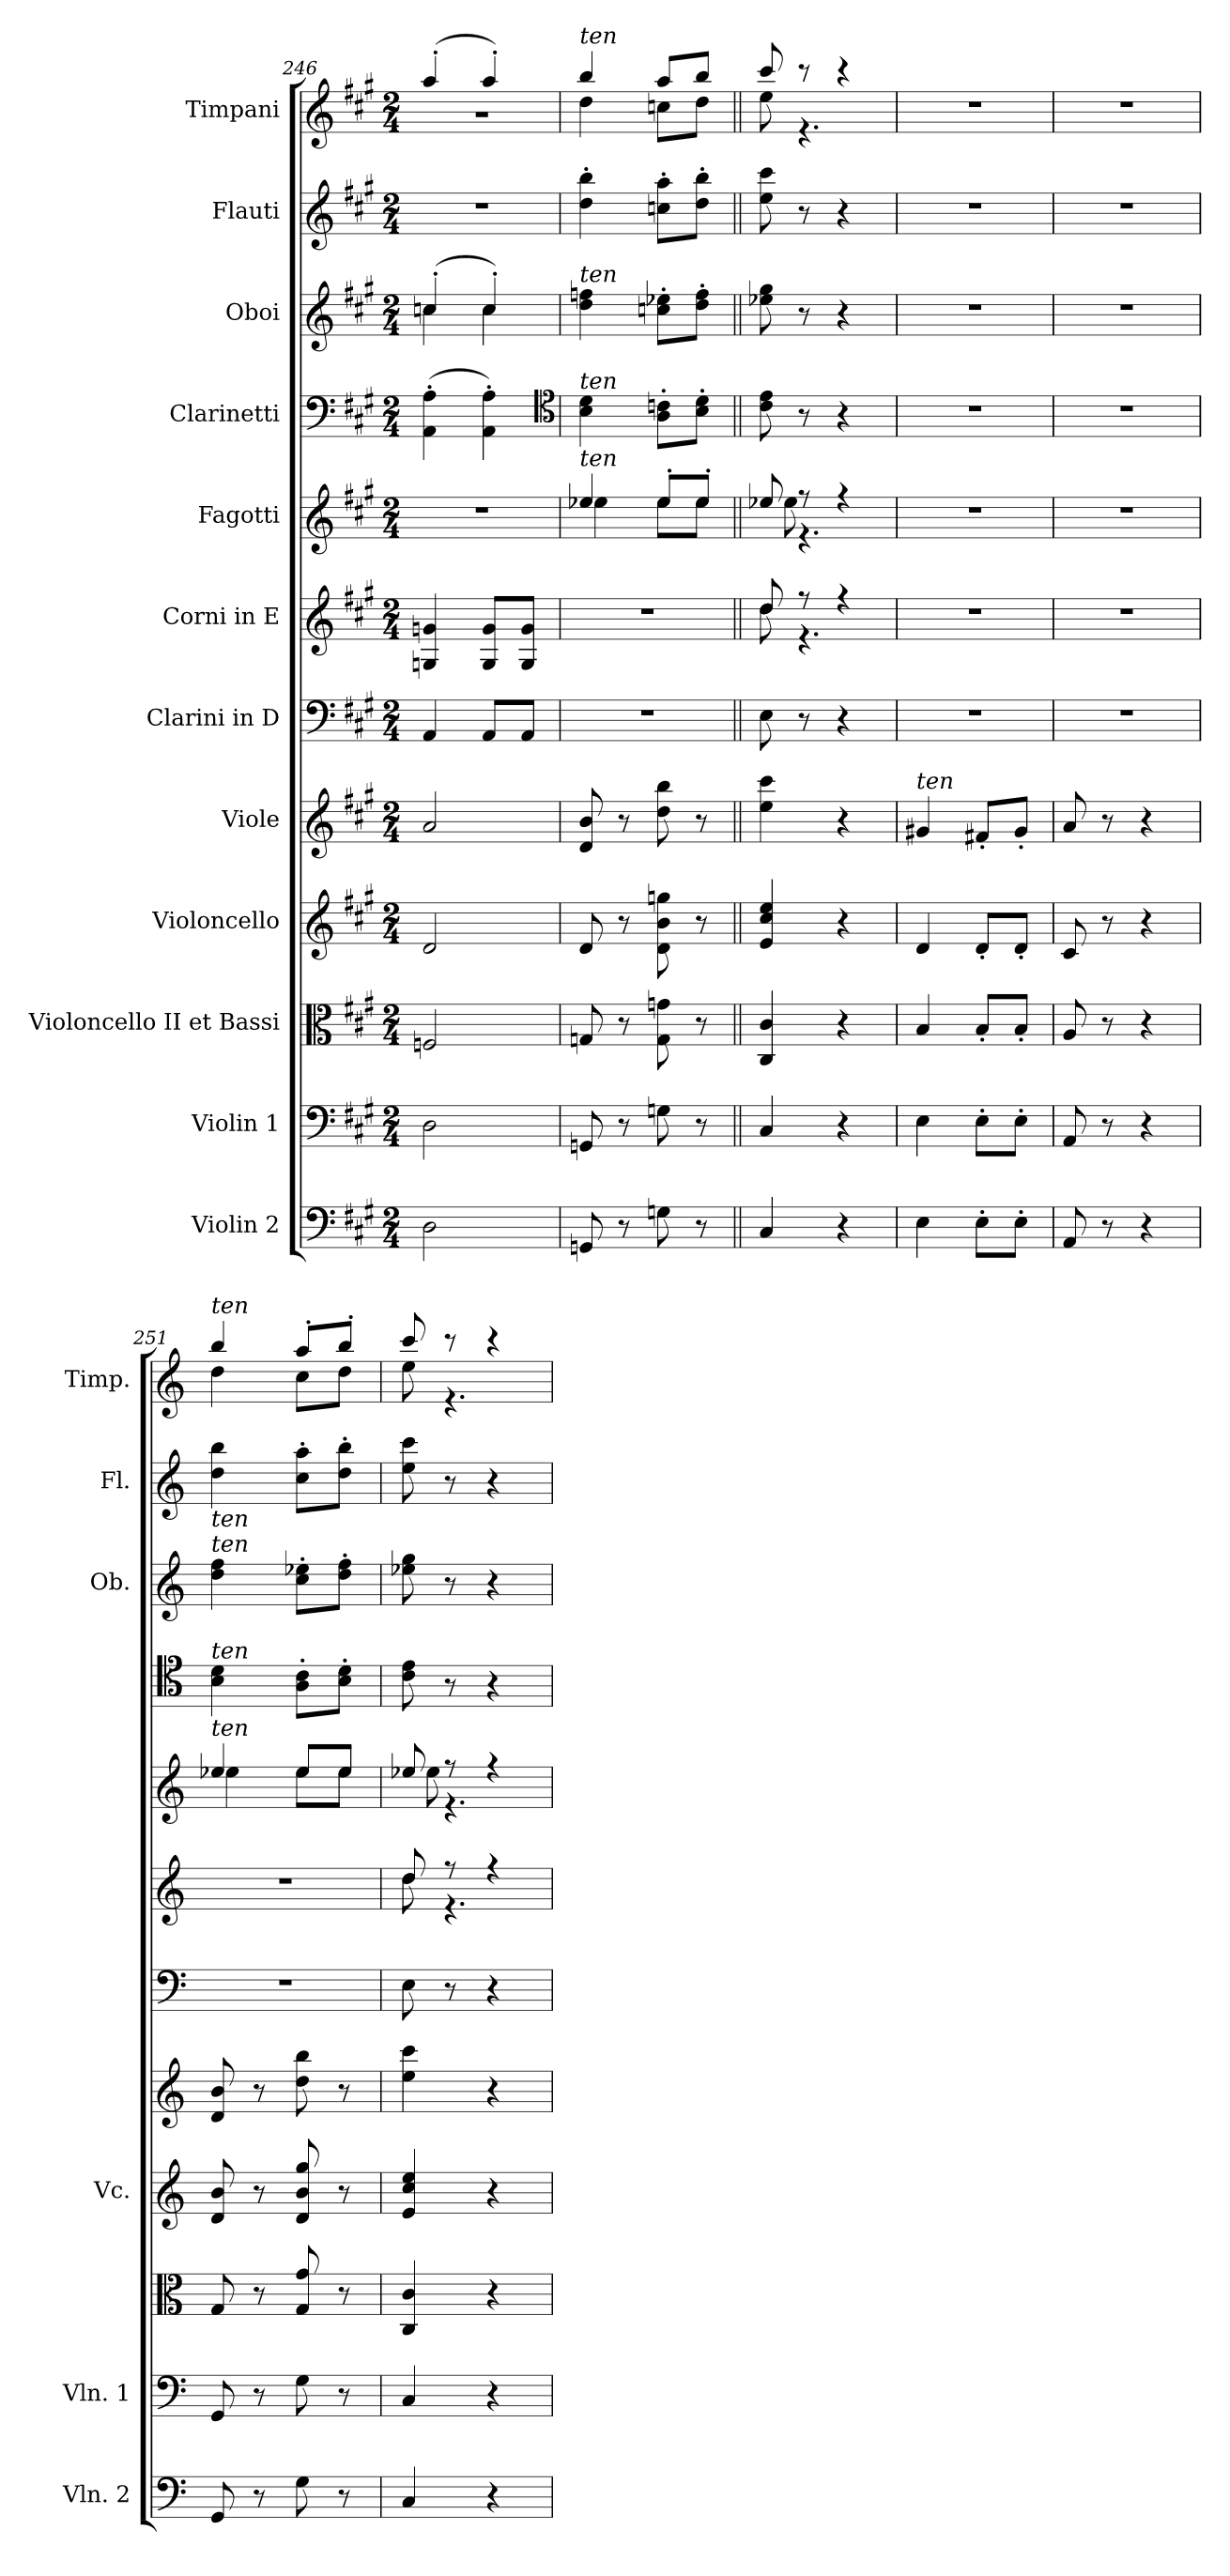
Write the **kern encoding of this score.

**kern	**dynam	**kern	**dynam	**kern	**dynam	**kern	**dynam	**kern	**dynam	**kern	**dynam	**kern	**dynam	**kern	**dynam	**kern	**dynam	**kern	**dynam	**kern	**dynam	**kern	**dynam
*part12	*part12	*part11	*part11	*part10	*part10	*part9	*part9	*part8	*part8	*part7	*part7	*part6	*part6	*part5	*part5	*part4	*part4	*part3	*part3	*part2	*part2	*part1	*part1
*staff12	*staff12	*staff11	*staff11	*staff10	*staff10	*staff9	*staff9	*staff8	*staff8	*staff7	*staff7	*staff6	*staff6	*staff5	*staff5	*staff4	*staff4	*staff3	*staff3	*staff2	*staff2	*staff1	*staff1
*I"Violin 2	*	*I"Violin 1	*	*I"Violoncello II et Bassi	*	*I"Violoncello	*	*I"Viole	*	*I"Clarini in D	*	*I"Corni in E	*	*I"Fagotti	*	*I"Clarinetti	*	*I"Oboi	*	*I"Flauti	*	*I"Timpani	*
*I'Vln. 2	*	*I'Vln. 1	*	*	*	*I'Vc.	*	*	*	*	*	*	*	*	*	*	*	*I'Ob.	*	*I'Fl.	*	*I'Timp.	*
*clefF4	*	*clefF4	*	*clefC3	*	*clefG2	*	*clefG2	*	*clefF4	*	*clefG2	*	*clefG2	*	*clefF4	*	*clefG2	*	*clefG2	*	*clefG2	*
*ITrd7c12	*	*	*	*	*	*	*	*	*	*	*	*ITrd-1c-2	*	*ITrd5c8	*	*	*	*ITrd2c3	*	*	*	*	*
*k[f#c#g#]	*	*k[f#c#g#]	*	*k[f#c#g#]	*	*k[f#c#g#]	*	*k[f#c#g#]	*	*k[f#c#g#]	*	*k[f#c#g#d#a#]	*	*k[f#c#g#d#a#e#b#]	*	*k[f#c#g#]	*	*k[f#c#g#d#a#e#]	*	*k[f#c#g#]	*	*k[f#c#g#]	*
*M2/4	*	*M2/4	*	*M2/4	*	*M2/4	*	*M2/4	*	*M2/4	*	*M2/4	*	*M2/4	*	*M2/4	*	*M2/4	*	*M2/4	*	*M2/4	*
=246	=246	=246	=246	=246	=246	=246	=246	=246	=246	=246	=246	=246	=246	=246	=246	=246	=246	=246	=246	=246	=246	=246	=246
*	*	*	*	*	*	*	*	*	*	*	*	*	*	*	*	*	*	*^	*	*	*	*^	*
2DD\	.	2D\	.	2Fn/	.	2d/	.	2a/	.	4AA/	.	4A/ 4a/	.	2r	.	(>4AA'\ 4A'\	.	(>4a'/	4a\	.	2r	.	(>4aa'/	2r	.
.	.	.	.	.	.	.	.	.	.	8AA/L	.	8A/ 8a/L	.	.	.	4AA'\ 4A'\)	.	4a'/)	4a\	.	.	.	4aa'/)	.	.
.	.	.	.	.	.	.	.	.	.	8AA/J	.	8A/ 8a/J	.	.	.	.	.	.	.	.	.	.	.	.	.
*	*	*	*	*	*	*	*	*	*	*	*	*	*	*	*	*	*	*v	*v	*	*	*	*	*	*
*	*	*	*	*	*	*	*	*	*	*	*	*	*	*	*	*clefC4	*	*	*	*	*	*	*	*
=247	=247	=247	=247	=247	=247	=247	=247	=247	=247	=247	=247	=247	=247	=247	=247	=247	=247	=247	=247	=247	=247	=247	=247	=247
*	*	*	*	*	*	*	*	*	*	*	*	*	*	*^	*	*	*	*	*	*	*	*	*	*
!	!	!	!	!	!	!	!	!	!	!	!	!	!	!	!	!	!	!	!	!	!	!	!LO:TX:a:i:t=ten	!	!
!	!	!	!	!	!	!	!	!	!	!	!	!	!	!	!	!	!	!	!LO:TX:a:i:t=ten	!	!	!	!	!	!
!	!	!	!	!	!	!	!	!	!	!	!	!	!	!	!	!	!LO:TX:a:i:t=ten	!	!	!	!	!	!	!	!
!	!	!	!	!	!	!	!	!	!	!	!	!	!	!LO:TX:a:i:t=ten	!	!	!	!	!	!	!	!	!	!	!
!	!LO:DY:b	!	!LO:DY:b	!	!LO:DY:b	!	!LO:DY:b	!	!LO:DY:b	!	!	!	!	!	!	!LO:DY:b	!	!LO:DY:b	!	!LO:DY:b	!	!LO:DY:b	!	!	!LO:DY:b
8GGGn/	FF	8GGn/	FF	8Gn/	FF	8d/	FF	8d/ 8b/	FF	2r	.	2r	.	4gn/	4g\	FF	4B\ 4d\	FF	4b\ 4dd\	FF	4dd'\ 4bb'\	FF	4bb/	4dd\	FF
8r	.	8r	.	8r	.	8r	.	8r	.	.	.	.	.	.	.	.	.	.	.	.	.	.	.	.	.
8GGn\	.	8Gn\	.	8G\ 8gn\	.	8d\ 8b\ 8ggn\	.	8dd\ 8bb\	.	.	.	.	.	8g'/L	8g\L	.	8A'\ 8cn'\L	.	8a'\ 8ccn'\L	.	8ccn'\ 8aa'\L	.	8aa/L	8ccn\L	.
8r	.	8r	.	8r	.	8r	.	8r	.	.	.	.	.	8g'/J	8g\J	.	8B'\ 8d'\J	.	8b'\ 8dd'\J	.	8dd'\ 8bb'\J	.	8bb/J	8dd\J	.
!!LO:PB:g=z	!!
=248||	=248||	=248||	=248||	=248||	=248||	=248||	=248||	=248||	=248||	=248||	=248||	=248||	=248||	=248||	=248||	=248||	=248||	=248||	=248||	=248||	=248||	=248||	=248||	=248||	=248||
*k[]	*	*k[]	*	*k[]	*	*k[]	*	*k[]	*	*k[]	*	*k[f#c#]	*	*k[f#c#g#d#]	*	*	*k[]	*	*k[f#c#g#]	*	*k[]	*	*k[]	*	*
*	*	*	*	*	*	*	*	*	*	*	*	*^	*	*	*	*	*	*	*	*	*	*	*	*	*
!	!	!	!	!	!	!	!	!	!	!	!LO:DY:b	!	!	!LO:DY:b	!	!	!	!	!	!	!	!	!	!	!	!
4CC/	.	4C/	.	4C/ 4c/	.	4e/ 4cc/ 4ee/	.	4ee\ 4ccc\	.	8E\	F	8ee/	8ee\	F	8gn/	8g\	.	8c\ 8e\	.	8ccn\ 8ee\	.	8ee\ 8ccc\	.	8ccc/	8ee\	.
.	.	.	.	.	.	.	.	.	.	8r	.	8r	4.r	.	8r	4.r	.	8r	.	8r	.	8r	.	8r	4.r	.
4r	.	4r	.	4r	.	4r	.	4r	.	4r	.	4r	.	.	4r	.	.	4r	.	4r	.	4r	.	4r	.	.
*	*	*	*	*	*	*	*	*	*	*	*	*v	*v	*	*	*	*	*	*	*	*	*	*	*v	*v	*
*	*	*	*	*	*	*	*	*	*	*	*	*	*	*v	*v	*	*	*	*	*	*	*	*	*
=249	=249	=249	=249	=249	=249	=249	=249	=249	=249	=249	=249	=249	=249	=249	=249	=249	=249	=249	=249	=249	=249	=249	=249
!	!	!	!	!	!	!	!	!LO:TX:a:i:t=ten	!	!	!	!	!	!	!	!	!	!	!	!	!	!	!
!	!LO:DY:b	!	!LO:DY:b	!	!LO:DY:b	!	!LO:DY:b	!	!LO:DY:b	!	!	!	!	!	!	!	!	!	!	!	!	!	!
4EE\	P	4E\	P	4B/	P	4d/	P	4g#X/	P	2r	.	2r	.	2r	.	2r	.	2r	.	2r	.	2r	.
8EE'\L	.	8E'\L	.	8B'/L	.	8d'/L	.	8f#X'/L	.	.	.	.	.	.	.	.	.	.	.	.	.	.	.
8EE'\J	.	8E'\J	.	8B'/J	.	8d'/J	.	8g#'/J	.	.	.	.	.	.	.	.	.	.	.	.	.	.	.
=250	=250	=250	=250	=250	=250	=250	=250	=250	=250	=250	=250	=250	=250	=250	=250	=250	=250	=250	=250	=250	=250	=250	=250
8AAA/	.	8AA/	.	8A/	.	8c/	.	8a/	.	2r	.	2r	.	2r	.	2r	.	2r	.	2r	.	2r	.
8r	.	8r	.	8r	.	8r	.	8r	.	.	.	.	.	.	.	.	.	.	.	.	.	.	.
4r	.	4r	.	4r	.	4r	.	4r	.	.	.	.	.	.	.	.	.	.	.	.	.	.	.
=251	=251	=251	=251	=251	=251	=251	=251	=251	=251	=251	=251	=251	=251	=251	=251	=251	=251	=251	=251	=251	=251	=251	=251
*	*	*	*	*	*	*	*	*	*	*	*	*	*	*^	*	*	*	*	*	*	*	*^	*
!	!	!	!	!	!	!	!	!	!	!	!	!	!	!	!	!	!	!	!	!	!	!	!LO:TX:a:i:t=ten	!	!
!	!	!	!	!	!	!	!	!	!	!	!	!	!	!	!	!	!	!	!	!	!LO:TX:b:i:t=ten	!	!	!	!
!	!	!	!	!	!	!	!	!	!	!	!	!	!	!	!	!	!	!	!LO:TX:a:i:t=ten	!	!	!	!	!	!
!	!	!	!	!	!	!	!	!	!	!	!	!	!	!	!	!	!LO:TX:a:i:t=ten	!	!	!	!	!	!	!	!
!	!	!	!	!	!	!	!	!	!	!	!	!	!	!LO:TX:a:i:t=ten	!	!	!	!	!	!	!	!	!	!	!
!	!LO:DY:b	!	!LO:DY:b	!	!LO:DY:b	!	!LO:DY:b	!	!LO:DY:b	!	!	!	!	!	!	!LO:DY:b	!	!LO:DY:b	!	!LO:DY:b	!	!LO:DY:b	!	!	!LO:DY:b
8GGG/	FF	8GG/	FF	8G/	FF	8d/ 8b/	FF	8d/ 8b/	FF	2r	.	2r	.	4gn/	4g\	FF	4B\ 4d\	FF	4b\ 4dd\	FF	4dd\ 4bb\	FF	4bb/	4dd\	FF
8r	.	8r	.	8r	.	8r	.	8r	.	.	.	.	.	.	.	.	.	.	.	.	.	.	.	.	.
8GG\	.	8G\	.	8G/ 8g/	.	8d/ 8b/ 8gg/	.	8dd\ 8bb\	.	.	.	.	.	8g/L	8g\L	.	8A'\ 8c'\L	.	8a'\ 8ccn'\L	.	8cc'\ 8aa'\L	.	8aa'/L	8cc\L	.
8r	.	8r	.	8r	.	8r	.	8r	.	.	.	.	.	8g/J	8g\J	.	8B'\ 8d'\J	.	8b'\ 8dd'\J	.	8dd'\ 8bb'\J	.	8bb'/J	8dd\J	.
=252	=252	=252	=252	=252	=252	=252	=252	=252	=252	=252	=252	=252	=252	=252	=252	=252	=252	=252	=252	=252	=252	=252	=252	=252	=252
*	*	*	*	*	*	*	*	*	*	*	*	*^	*	*	*	*	*	*	*	*	*	*	*	*	*
4CC/	.	4C/	.	4C/ 4c/	.	4e/ 4cc/ 4ee/	.	4ee\ 4ccc\	.	8E\	.	8ee/	8ee\	.	8gn/	8g\	.	8c\ 8e\	.	8ccn\ 8ee\	.	8ee\ 8ccc\	.	8ccc/	8ee\	.
.	.	.	.	.	.	.	.	.	.	8r	.	8r	4.r	.	8r	4.r	.	8r	.	8r	.	8r	.	8r	4.r	.
4r	.	4r	.	4r	.	4r	.	4r	.	4r	.	4r	.	.	4r	.	.	4r	.	4r	.	4r	.	4r	.	.
*	*	*	*	*	*	*	*	*	*	*	*	*v	*v	*	*	*	*	*	*	*	*	*	*	*v	*v	*
*	*	*	*	*	*	*	*	*	*	*	*	*	*	*v	*v	*	*	*	*	*	*	*	*	*
=	=	=	=	=	=	=	=	=	=	=	=	=	=	=	=	=	=	=	=	=	=	=	=
*-	*-	*-	*-	*-	*-	*-	*-	*-	*-	*-	*-	*-	*-	*-	*-	*-	*-	*-	*-	*-	*-	*-	*-
